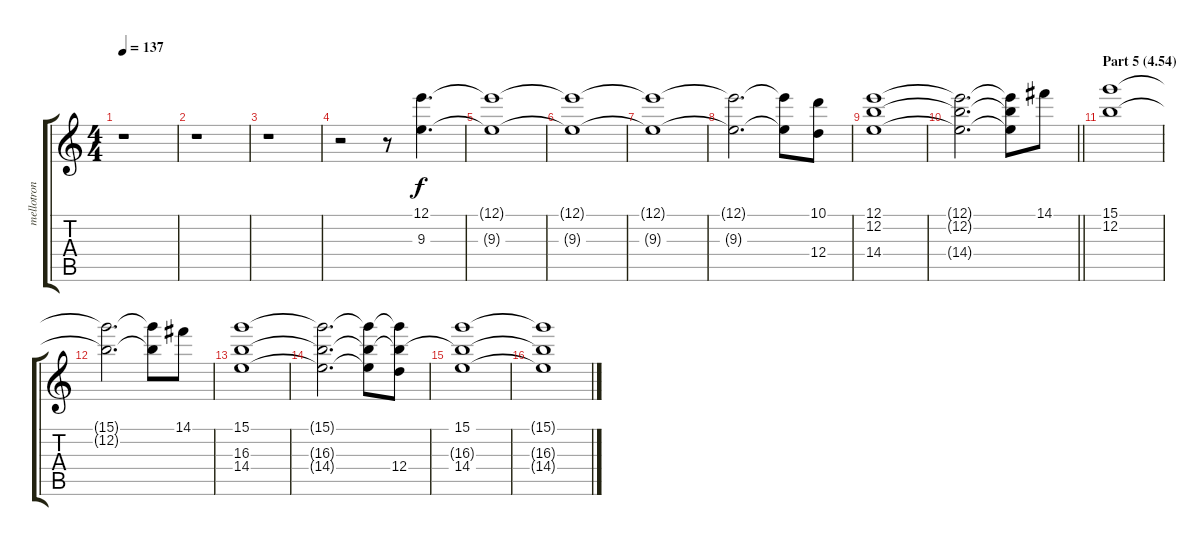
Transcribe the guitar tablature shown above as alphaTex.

\track ("mellotron" "mellotron") {instrument stringensemble1}
\staff {score tabs}
\tuning (E5 B4 G4 D4 A3 E3) {hide}
\ts (4 4)
\tempo 137
\clef g2
\ks c
r.1{dy f} |
r.1 |
r.1 |
r.2 r.8 (12.1 9.3).4{d} |
(12.1{t} 9.3{t}).1 |
(12.1{t} 9.3{t}).1 |
(12.1{t} 9.3{t}).1 |
(12.1{t} 9.3{t}).2{d} (12.1{t} 9.3{t}).8 (10.1 12.4).8 |
(12.1 12.2 14.4).1 |
\barLineRight lightlight
(12.1{t} 12.2{t} 14.4{t}).2{d} (12.1{t} 12.2{t} 14.4{t}).8 14.1.8 |
\section ("" "Part 5 (4.54)")
(15.1 12.2).1 |
(15.1{t} 12.2{t}).2{d} (15.1{t} 12.2{t}).8 14.1.8 |
(15.1 16.3 14.4).1 |
(15.1{t} 16.3{t} 14.4{t}).2{d} (15.1{t} 16.3{t} 14.4{t}).8 (15.1{t} 16.3{t} 12.4).8 |
(15.1 16.3{t} 14.4).1 |
(15.1{t} 16.3{t} 14.4{t}).1
